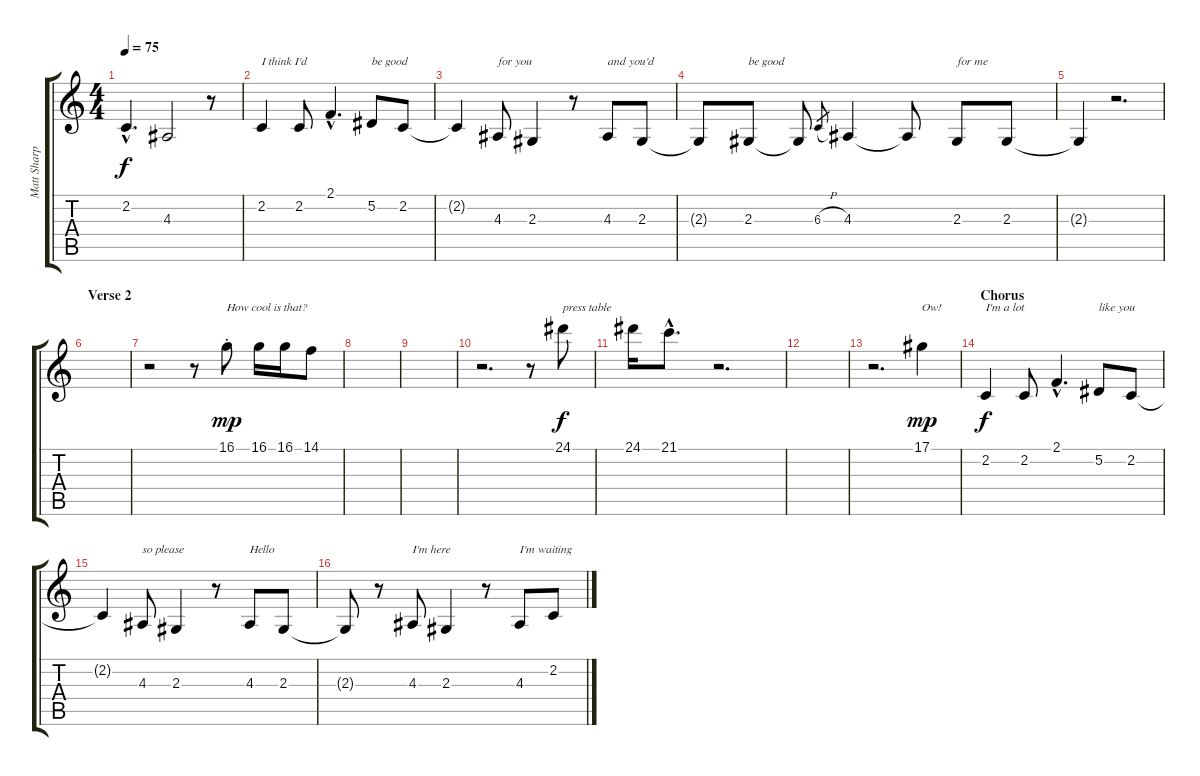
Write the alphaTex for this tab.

\track ("Matt Sharp - Bkup Vocals" "Matt Sharp") {instrument flute}
\staff {score tabs}
\tuning (Eb4 Bb3 Gb3 Db3 Ab2 Eb2) {hide}
\ts (4 4)
\tempo 75
\clef g2
\ks c
2.2{hac t}.4{d dy f} 4.3.2 r.8 |
2.2.4{txt "I think I'd"} 2.2.8 2.1{hac}.4{d} 5.2.8{txt "be good"} 2.2.8 |
2.2{t}.4 4.3.8{txt "for you"} 2.3.4 r.8 4.3.8{txt "and you'd"} 2.3.8 |
2.3{t}.8 2.3.8{txt "be good"} 2.3{t}.8 6.3{h}.8{gr} 4.3.4 4.3{t}.8 2.3.8{txt "for me"} 2.3.8 |
2.3{t}.4 r.2{d} |
\section ("" "Verse 2")
|
r.2 r.8 16.1{st}.8{txt "How cool is that?" dy mp} 16.1.16 16.1.16 14.1.8 |
|
|
r.2{d} r.8 24.1.8{txt "press table" dy f} |
24.1.16 21.1{hac}.8{d} r.2{d} |
|
r.2{d} 17.1.4{txt "Ow!" dy mp} |
\section ("" "Chorus")
2.2.4{txt "I'm a lot" dy f} 2.2.8 2.1{hac}.4{d} 5.2.8{txt "like you"} 2.2.8 |
2.2{t}.4 4.3.8{txt "so please"} 2.3.4 r.8 4.3.8{txt "Hello"} 2.3.8 |
2.3{t}.8 r.8 4.3.8{txt "I'm here"} 2.3.4 r.8 4.3.8{txt "I'm waiting"} 2.2.8
